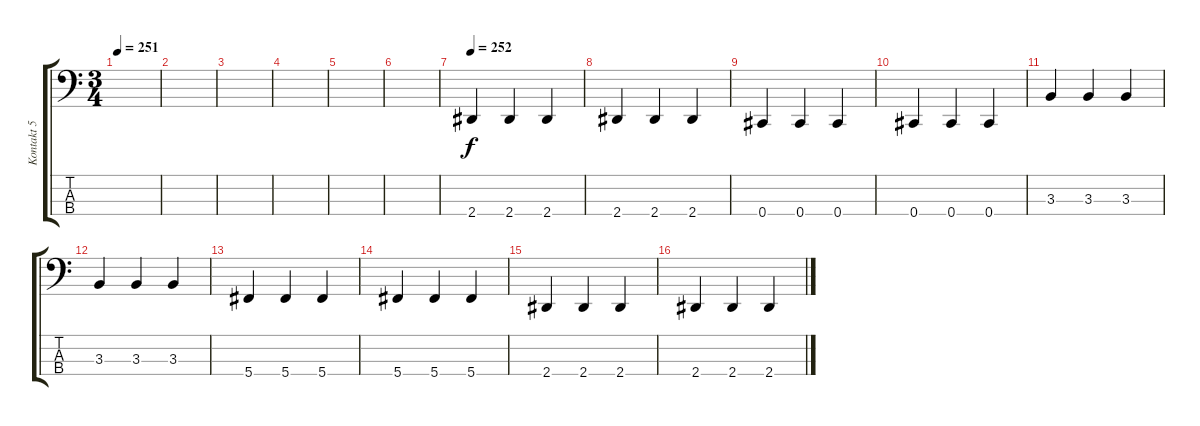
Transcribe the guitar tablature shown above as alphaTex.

\track ("Kontakt 5 01 (Staff 1)" "Kontakt 5 ") {instrument acousticbass}
\staff {score tabs}
\tuning (Gb2 Db2 Ab1 Db1) {hide}
\ts (3 4)
\tempo 251
\clef f4
\ks c
|
|
|
|
|
|
\tempo 252
2.4.4 2.4.4 2.4.4 |
2.4.4 2.4.4 2.4.4 |
0.4.4 0.4.4 0.4.4 |
0.4.4 0.4.4 0.4.4 |
3.3.4 3.3.4 3.3.4 |
3.3.4 3.3.4 3.3.4 |
5.4.4 5.4.4 5.4.4 |
5.4.4 5.4.4 5.4.4 |
2.4.4 2.4.4 2.4.4 |
2.4.4 2.4.4 2.4.4
